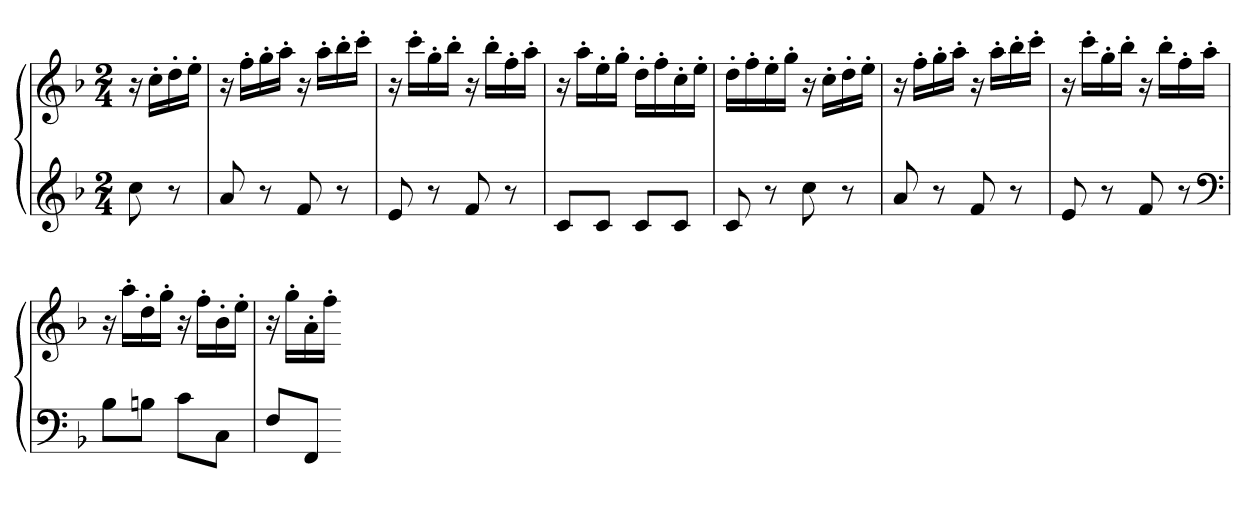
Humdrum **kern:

**kern	**kern
*part1	*part1
*staff2	*staff1
*clefG2	*clefG2
*k[b-]	*k[b-]
*F:	*F:
*M2/4	*M2/4
=	=
8cc	16r
.	16cc'LL
8r	16dd'
.	16ee'JJ
=	=
8a	16r
.	16ff'LL
8r	16gg'
.	16aa'JJ
8f	16r
.	16aa'LL
8r	16bb-'
.	16ccc'JJ
=	=
8e	16r
.	16ccc'LL
8r	16gg'
.	16bb-'JJ
8f	16r
.	16bb-'LL
8r	16ff'
.	16aa'JJ
=	=
8cL	16r
.	16aa'LL
8cJ	16ee'
.	16gg'JJ
8cL	16dd'LL
.	16ff'
8cJ	16cc'
.	16ee'JJ
=	=
8c	16dd'LL
.	16ff'
8r	16ee'
.	16gg'JJ
8cc	16r
.	16cc'LL
8r	16dd'
.	16ee'JJ
=	=
8a	16r
.	16ff'LL
8r	16gg'
.	16aa'JJ
8f	16r
.	16aa'LL
8r	16bb-'
.	16ccc'JJ
=	=
8e	16r
.	16ccc'LL
8r	16gg'
.	16bb-'JJ
8f	16r
.	16bb-'LL
8r	16ff'
.	16aa'JJ
*clefF4	*
=	=
8B-L	16r
.	16aa'LL
8BnJ	16dd'
.	16gg'JJ
8cL	16r
.	16ff'LL
8CJ	16b-'
.	16ee'JJ
=	=
8FL	16r
.	16gg'LL
8FFJ	16a'
.	16ff'JJ
=-	=-
*-	*-
